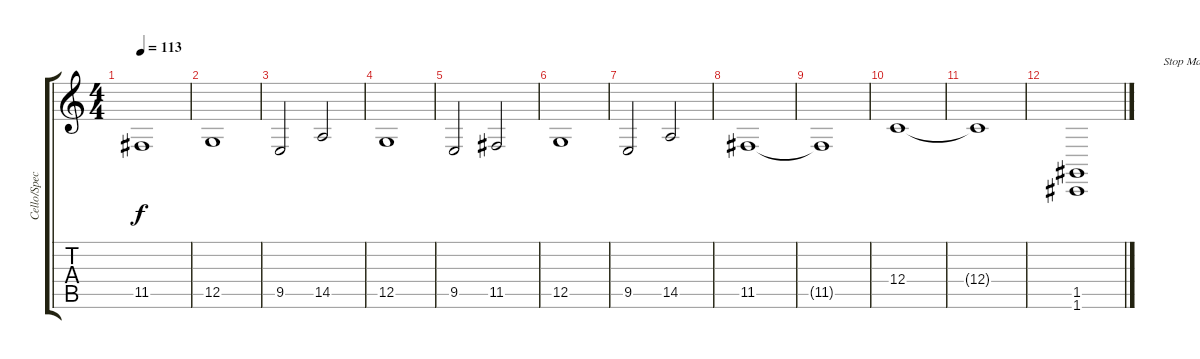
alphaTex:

\track ("Cello/Special Effects" "Cello/Spec") {instrument cello}
\staff {score tabs}
\tuning (D4 A3 F3 C3 G2 C2) {hide}
\ts (4 4)
\tempo 113
\clef g2
\ks c
11.5{t}.1{dy f} |
12.5.1 |
9.5.2 14.5.2 |
12.5.1 |
9.5.2 11.5.2 |
12.5.1 |
9.5.2 14.5.2 |
11.5.1 |
11.5{t}.1 |
12.4.1 |
12.4{t}.1 |
(1.5 1.6).1{txt "                             Stop Making Speeches" volume 16 instrument helicopter}
